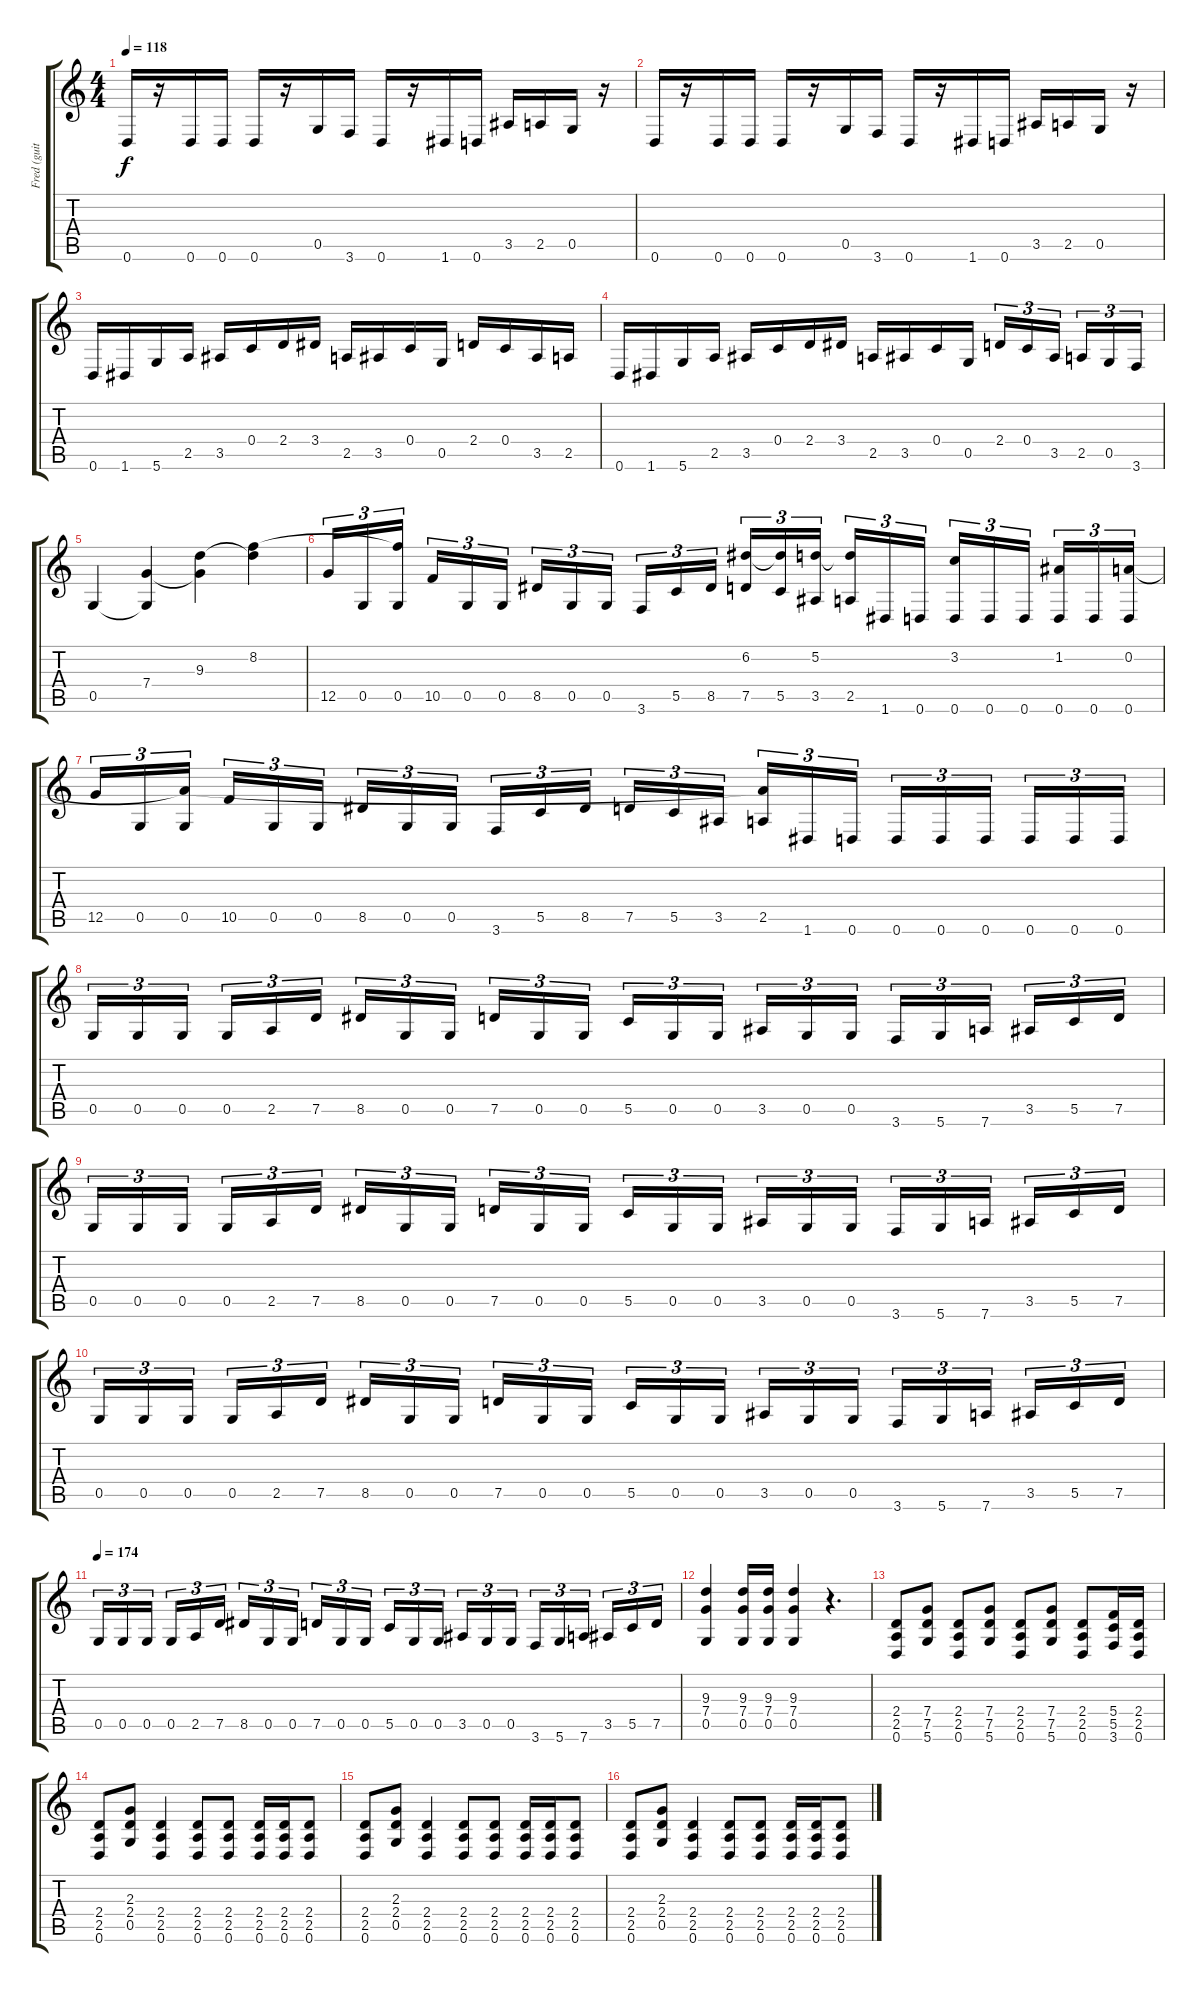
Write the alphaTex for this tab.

\track ("Fred (guitar I)" "Fred (guit") {instrument distortionguitar}
\staff {score tabs}
\tuning (D4 A3 F3 C3 G2 D2) {hide}
\ts (4 4)
\tempo 118
\clef g2
\ks c
0.6.16{dy f} r.16 0.6.16 0.6.16 0.6.16 r.16 0.5.16 3.6.16 0.6.16 r.16 1.6.16 0.6.16 3.5.16 2.5.16 0.5.16 r.16 |
0.6.16 r.16 0.6.16 0.6.16 0.6.16 r.16 0.5.16 3.6.16 0.6.16 r.16 1.6.16 0.6.16 3.5.16 2.5.16 0.5.16 r.16 |
0.6.16 1.6.16 5.6.16 2.5.16 3.5.16 0.4.16 2.4.16 3.4.16 2.5.16 3.5.16 0.4.16 0.5.16 2.4.16 0.4.16 3.5.16 2.5.16 |
0.6.16 1.6.16 5.6.16 2.5.16 3.5.16 0.4.16 2.4.16 3.4.16 2.5.16 3.5.16 0.4.16 0.5.16 2.4.16{tu (3 2)} 0.4.16{tu (3 2)} 3.5.16{tu (3 2)} 2.5.16{tu (3 2)} 0.5.16{tu (3 2)} 3.6.16{tu (3 2)} |
0.5.4 (7.4 0.5{t}).4 (9.3 7.4{t}).4 (8.2 9.3{t}).4 |
12.5.16{tu (3 2)} 0.5.16{tu (3 2)} (8.2{t} 0.5).16{tu (3 2)} 10.5.16{tu (3 2)} 0.5.16{tu (3 2)} 0.5.16{tu (3 2)} 8.5.16{tu (3 2)} 0.5.16{tu (3 2)} 0.5.16{tu (3 2)} 3.6.16{tu (3 2)} 5.5.16{tu (3 2)} 8.5.16{tu (3 2)} (6.2 7.5).16{tu (3 2)} (6.2{t} 5.5).16{tu (3 2)} (5.2 3.5).16{tu (3 2)} (5.2{t} 2.5).16{tu (3 2)} 1.6.16{tu (3 2)} 0.6.16{tu (3 2)} (3.2 0.6).16{tu (3 2)} 0.6.16{tu (3 2)} 0.6.16{tu (3 2)} (1.2 0.6).16{tu (3 2)} 0.6.16{tu (3 2)} (0.2 0.6).16{tu (3 2)} |
12.5.16{tu (3 2)} 0.5.16{tu (3 2)} (0.2{t} 0.5).16{tu (3 2)} 10.5.16{tu (3 2)} 0.5.16{tu (3 2)} 0.5.16{tu (3 2)} 8.5.16{tu (3 2)} 0.5.16{tu (3 2)} 0.5.16{tu (3 2)} 3.6.16{tu (3 2)} 5.5.16{tu (3 2)} 8.5.16{tu (3 2)} 7.5.16{tu (3 2)} 5.5.16{tu (3 2)} 3.5.16{tu (3 2)} (0.2{t} 2.5).16{tu (3 2)} 1.6.16{tu (3 2)} 0.6.16{tu (3 2)} 0.6.16{tu (3 2)} 0.6.16{tu (3 2)} 0.6.16{tu (3 2)} 0.6.16{tu (3 2)} 0.6.16{tu (3 2)} 0.6.16{tu (3 2)} |
0.5.16{tu (3 2)} 0.5.16{tu (3 2)} 0.5.16{tu (3 2)} 0.5.16{tu (3 2)} 2.5.16{tu (3 2)} 7.5.16{tu (3 2)} 8.5.16{tu (3 2)} 0.5.16{tu (3 2)} 0.5.16{tu (3 2)} 7.5.16{tu (3 2)} 0.5.16{tu (3 2)} 0.5.16{tu (3 2)} 5.5.16{tu (3 2)} 0.5.16{tu (3 2)} 0.5.16{tu (3 2)} 3.5.16{tu (3 2)} 0.5.16{tu (3 2)} 0.5.16{tu (3 2)} 3.6.16{tu (3 2)} 5.6.16{tu (3 2)} 7.6.16{tu (3 2)} 3.5.16{tu (3 2)} 5.5.16{tu (3 2)} 7.5.16{tu (3 2)} |
0.5.16{tu (3 2)} 0.5.16{tu (3 2)} 0.5.16{tu (3 2)} 0.5.16{tu (3 2)} 2.5.16{tu (3 2)} 7.5.16{tu (3 2)} 8.5.16{tu (3 2)} 0.5.16{tu (3 2)} 0.5.16{tu (3 2)} 7.5.16{tu (3 2)} 0.5.16{tu (3 2)} 0.5.16{tu (3 2)} 5.5.16{tu (3 2)} 0.5.16{tu (3 2)} 0.5.16{tu (3 2)} 3.5.16{tu (3 2)} 0.5.16{tu (3 2)} 0.5.16{tu (3 2)} 3.6.16{tu (3 2)} 5.6.16{tu (3 2)} 7.6.16{tu (3 2)} 3.5.16{tu (3 2)} 5.5.16{tu (3 2)} 7.5.16{tu (3 2)} |
0.5.16{tu (3 2)} 0.5.16{tu (3 2)} 0.5.16{tu (3 2)} 0.5.16{tu (3 2)} 2.5.16{tu (3 2)} 7.5.16{tu (3 2)} 8.5.16{tu (3 2)} 0.5.16{tu (3 2)} 0.5.16{tu (3 2)} 7.5.16{tu (3 2)} 0.5.16{tu (3 2)} 0.5.16{tu (3 2)} 5.5.16{tu (3 2)} 0.5.16{tu (3 2)} 0.5.16{tu (3 2)} 3.5.16{tu (3 2)} 0.5.16{tu (3 2)} 0.5.16{tu (3 2)} 3.6.16{tu (3 2)} 5.6.16{tu (3 2)} 7.6.16{tu (3 2)} 3.5.16{tu (3 2)} 5.5.16{tu (3 2)} 7.5.16{tu (3 2)} |
\tempo 174
0.5.16{tu (3 2)} 0.5.16{tu (3 2)} 0.5.16{tu (3 2)} 0.5.16{tu (3 2)} 2.5.16{tu (3 2)} 7.5.16{tu (3 2)} 8.5.16{tu (3 2)} 0.5.16{tu (3 2)} 0.5.16{tu (3 2)} 7.5.16{tu (3 2)} 0.5.16{tu (3 2)} 0.5.16{tu (3 2)} 5.5.16{tu (3 2)} 0.5.16{tu (3 2)} 0.5.16{tu (3 2)} 3.5.16{tu (3 2)} 0.5.16{tu (3 2)} 0.5.16{tu (3 2)} 3.6.16{tu (3 2)} 5.6.16{tu (3 2)} 7.6.16{tu (3 2)} 3.5.16{tu (3 2)} 5.5.16{tu (3 2)} 7.5.16{tu (3 2)} |
(9.3 7.4 0.5).4 (9.3 7.4 0.5).16 (9.3 7.4 0.5).16 (9.3 7.4 0.5).4 r.4{d} |
(2.4 2.5 0.6).8 (7.4 7.5 5.6).8 (2.4 2.5 0.6).8 (7.4 7.5 5.6).8 (2.4 2.5 0.6).8 (7.4 7.5 5.6).8 (2.4 2.5 0.6).8 (5.4 5.5 3.6).16 (2.4 2.5 0.6).16 |
(2.4 2.5 0.6).8{volume 13 instrument distortionguitar} (2.3 2.4 0.5).8 (2.4 2.5 0.6).4 (2.4 2.5 0.6).8 (2.4 2.5 0.6).8 (2.4 2.5 0.6).16 (2.4 2.5 0.6).16 (2.4 2.5 0.6).8 |
(2.4 2.5 0.6).8 (2.3 2.4 0.5).8 (2.4 2.5 0.6).4 (2.4 2.5 0.6).8 (2.4 2.5 0.6).8 (2.4 2.5 0.6).16 (2.4 2.5 0.6).16 (2.4 2.5 0.6).8 |
(2.4 2.5 0.6).8 (2.3 2.4 0.5).8 (2.4 2.5 0.6).4 (2.4 2.5 0.6).8 (2.4 2.5 0.6).8 (2.4 2.5 0.6).16 (2.4 2.5 0.6).16 (2.4 2.5 0.6).8
